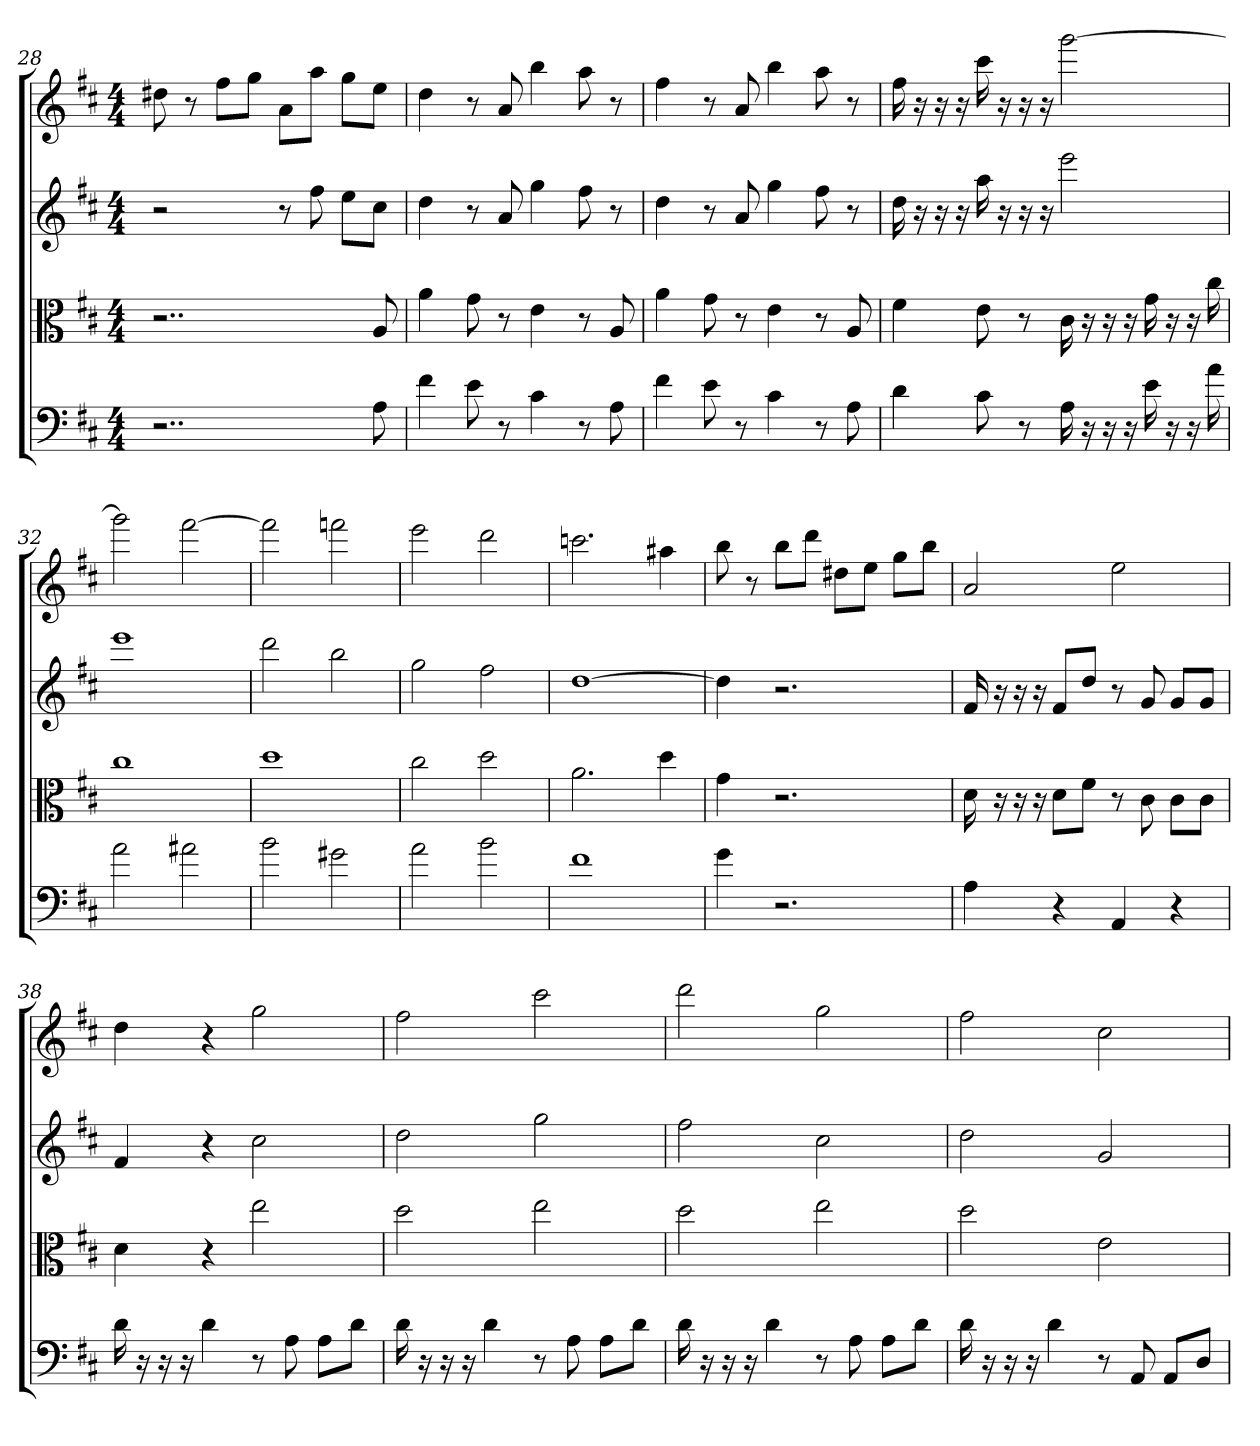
**kern	**kern	**kern	**kern
*part4	*part3	*part2	*part1
*staff4	*staff3	*staff2	*staff1
*clefF4	*clefC3	*clefG2	*clefG2
*k[f#c#]	*k[f#c#]	*k[f#c#]	*k[f#c#]
*b:	*b:	*b:	*b:
*M4/4	*M4/4	*M4/4	*M4/4
=28	=28	=28	=28
2..r	2..r	2r	8dd#X
.	.	.	8r
.	.	.	8ff#\L
.	.	.	8gg\J
.	.	8r	8a\L
.	.	8ff#	8aa\J
.	.	8ee\L	8gg\L
8A	8A	8cc#\J	8ee\J
=29	=29	=29	=29
4f#	4a	4dd	4dd
8e	8g	8r	8r
8r	8r	8a	8a
4c#	4e	4gg	4bb
8r	8r	8ff#	8aa
8A	8A	8r	8r
=30	=30	=30	=30
4f#	4a	4dd	4ff#
8e	8g	8r	8r
8r	8r	8a	8a
4c#	4e	4gg	4bb
8r	8r	8ff#	8aa
8A	8A	8r	8r
=31	=31	=31	=31
4d	4f#	16dd	16ff#
.	.	16r	16r
.	.	16r	16r
.	.	16r	16r
8c#	8e	16aa	16ccc#
.	.	16r	16r
8r	8r	16r	16r
.	.	16r	16r
16A	16c#	2eee	[2ggg
16r	16r	.	.
16r	16r	.	.
16r	16r	.	.
16e	16g	.	.
16r	16r	.	.
16r	16r	.	.
16a	16cc#	.	.
=32	=32	=32	=32
2a	1cc#	1eee	2ggg]
2a#X	.	.	[2fff#
=33	=33	=33	=33
2b	1dd	2ddd	2fff#]
2g#X	.	2bb	2fffn
=34	=34	=34	=34
2a	2cc#	2gg	2eee
2b	2dd	2ff#	2ddd
=35	=35	=35	=35
1f#	2.a	[1dd	2.cccn
.	4dd	.	4aa#X
=36	=36	=36	=36
4g	4g	4dd]	8bb
.	.	.	8r
2.r	2.r	2.r	8bb\L
.	.	.	8ddd\J
.	.	.	8dd#X\L
.	.	.	8ee\J
.	.	.	8gg\L
.	.	.	8bb\J
=37	=37	=37	=37
4A	16d	16f#	2a
.	16r	16r	.
.	16r	16r	.
.	16r	16r	.
4r	8d\L	8f#/L	.
.	8f#\J	8dd/J	.
4AA	8r	8r	2ee
.	8c#	8g	.
4r	8c#\L	8g/L	.
.	8c#\J	8g/J	.
=38	=38	=38	=38
16d	4d	4f#	4dd
16r	.	.	.
16r	.	.	.
16r	.	.	.
4d	4r	4r	4r
8r	2ee	2cc#	2gg
8A	.	.	.
8A\L	.	.	.
8d\J	.	.	.
=39	=39	=39	=39
16d	2dd	2dd	2ff#
16r	.	.	.
16r	.	.	.
16r	.	.	.
4d	.	.	.
8r	2ee	2gg	2ccc#
8A	.	.	.
8A\L	.	.	.
8d\J	.	.	.
=40	=40	=40	=40
16d	2dd	2ff#	2ddd
16r	.	.	.
16r	.	.	.
16r	.	.	.
4d	.	.	.
8r	2ee	2cc#	2gg
8A	.	.	.
8A\L	.	.	.
8d\J	.	.	.
=41	=41	=41	=41
16d	2dd	2dd	2ff#
16r	.	.	.
16r	.	.	.
16r	.	.	.
4d	.	.	.
8r	2e	2g	2cc#
8AA	.	.	.
8AA/L	.	.	.
8D/J	.	.	.
=	=	=	=
*-	*-	*-	*-
